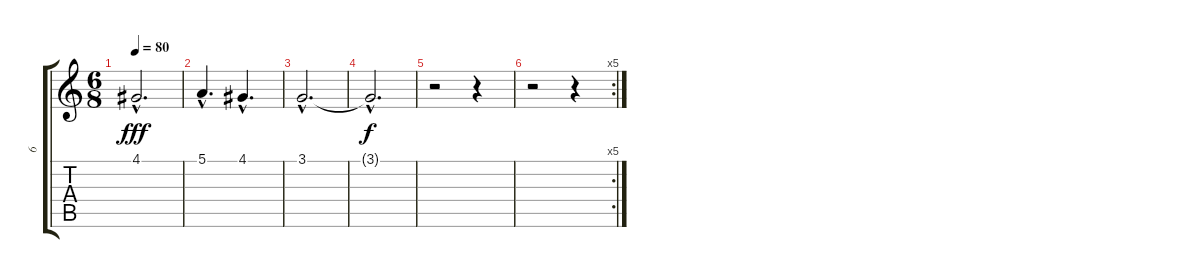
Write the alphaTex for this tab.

\track ("6" "6") {instrument recorder}
\staff {score tabs}
\tuning (E4 B3 G3 D3 A2 E2) {hide}
\ts (6 8)
\tempo 80
\clef g2
\ks c
4.1{hac}.2{d dy fff} |
5.1{hac}.4{d} 4.1{hac}.4{d} |
3.1{hac}.2{d} |
3.1{hac t}.2{d dy f} |
r.2 r.4 |
\rc 5
r.2 r.4
